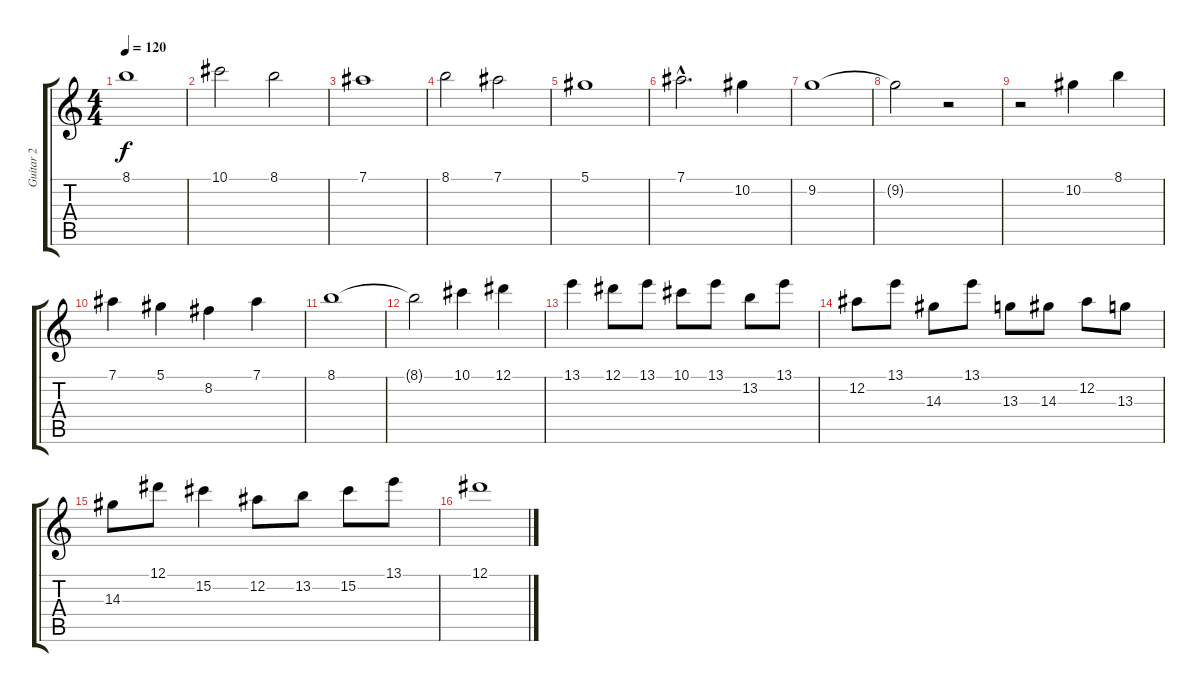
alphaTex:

\track ("Guitar 2" "Guitar 2") {instrument overdrivenguitar}
\staff {score tabs}
\tuning (Eb4 Bb3 Gb3 Db3 Ab2 Eb2) {hide}
\ts (4 4)
\tempo 120
\clef g2
\ks c
8.1.1{dy f} |
10.1.2 8.1.2 |
7.1.1 |
8.1.2 7.1.2 |
5.1.1 |
7.1{hac}.2{d} 10.2.4 |
9.2.1 |
9.2{t}.2 r.2 |
r.2 10.2.4 8.1.4 |
7.1.4 5.1.4 8.2.4 7.1.4 |
8.1.1 |
8.1{t}.2 10.1.4 12.1.4 |
13.1.4 12.1.8 13.1.8 10.1.8 13.1.8 13.2.8 13.1.8 |
12.2.8 13.1.8 14.3.8 13.1.8 13.3.8 14.3.8 12.2.8 13.3.8 |
14.3.8 12.1.8 15.2.4 12.2.8 13.2.8 15.2.8 13.1.8 |
12.1.1
